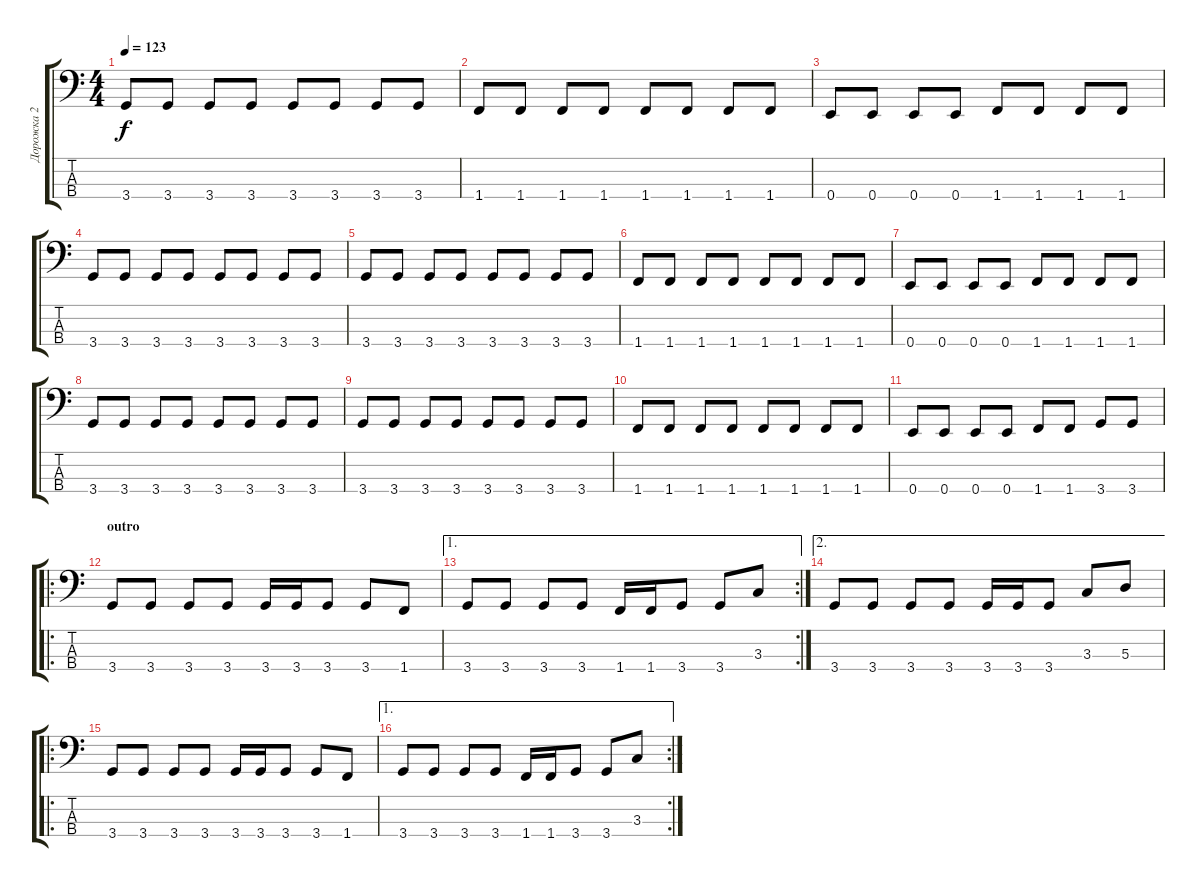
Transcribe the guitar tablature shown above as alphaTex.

\track ("Дорожка 2" "Дорожка 2") {instrument electricbasspick}
\staff {score tabs}
\tuning (G2 D2 A1 E1) {hide}
\ts (4 4)
\tempo 123
\clef f4
\ks c
3.4.8{dy f} 3.4.8 3.4.8 3.4.8 3.4.8 3.4.8 3.4.8 3.4.8 |
1.4.8 1.4.8 1.4.8 1.4.8 1.4.8 1.4.8 1.4.8 1.4.8 |
0.4.8 0.4.8 0.4.8 0.4.8 1.4.8 1.4.8 1.4.8 1.4.8 |
3.4.8 3.4.8 3.4.8 3.4.8 3.4.8 3.4.8 3.4.8 3.4.8 |
3.4.8 3.4.8 3.4.8 3.4.8 3.4.8 3.4.8 3.4.8 3.4.8 |
1.4.8 1.4.8 1.4.8 1.4.8 1.4.8 1.4.8 1.4.8 1.4.8 |
0.4.8 0.4.8 0.4.8 0.4.8 1.4.8 1.4.8 1.4.8 1.4.8 |
3.4.8 3.4.8 3.4.8 3.4.8 3.4.8 3.4.8 3.4.8 3.4.8 |
3.4.8 3.4.8 3.4.8 3.4.8 3.4.8 3.4.8 3.4.8 3.4.8 |
1.4.8 1.4.8 1.4.8 1.4.8 1.4.8 1.4.8 1.4.8 1.4.8 |
0.4.8 0.4.8 0.4.8 0.4.8 1.4.8 1.4.8 3.4.8 3.4.8 |
\ro
\section ("" "outro")
3.4.8 3.4.8 3.4.8 3.4.8 3.4.16 3.4.16 3.4.8 3.4.8 1.4.8 |
\ae 1
\rc 2
3.4.8 3.4.8 3.4.8 3.4.8 1.4.16 1.4.16 3.4.8 3.4.8 3.3.8 |
\ae 2
3.4.8 3.4.8 3.4.8 3.4.8 3.4.16 3.4.16 3.4.8 3.3.8 5.3.8 |
\ro
3.4.8 3.4.8 3.4.8 3.4.8 3.4.16 3.4.16 3.4.8 3.4.8 1.4.8 |
\ae 1
\rc 2
3.4.8 3.4.8 3.4.8 3.4.8 1.4.16 1.4.16 3.4.8 3.4.8 3.3.8
